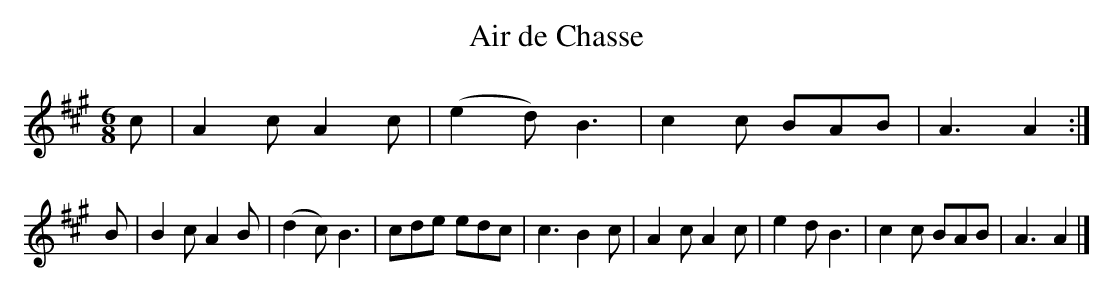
X:1
T:Air de Chasse
M:6/8
K:A major
c|\
A2c A2c| (e2d) B3| c2c BAB| A3 A2:|
B|\
B2c A2B| (d2c) B3| cde edc| c3 B2c|\
A2c A2c| e2d B3| c2c BAB| A3 A2|]
